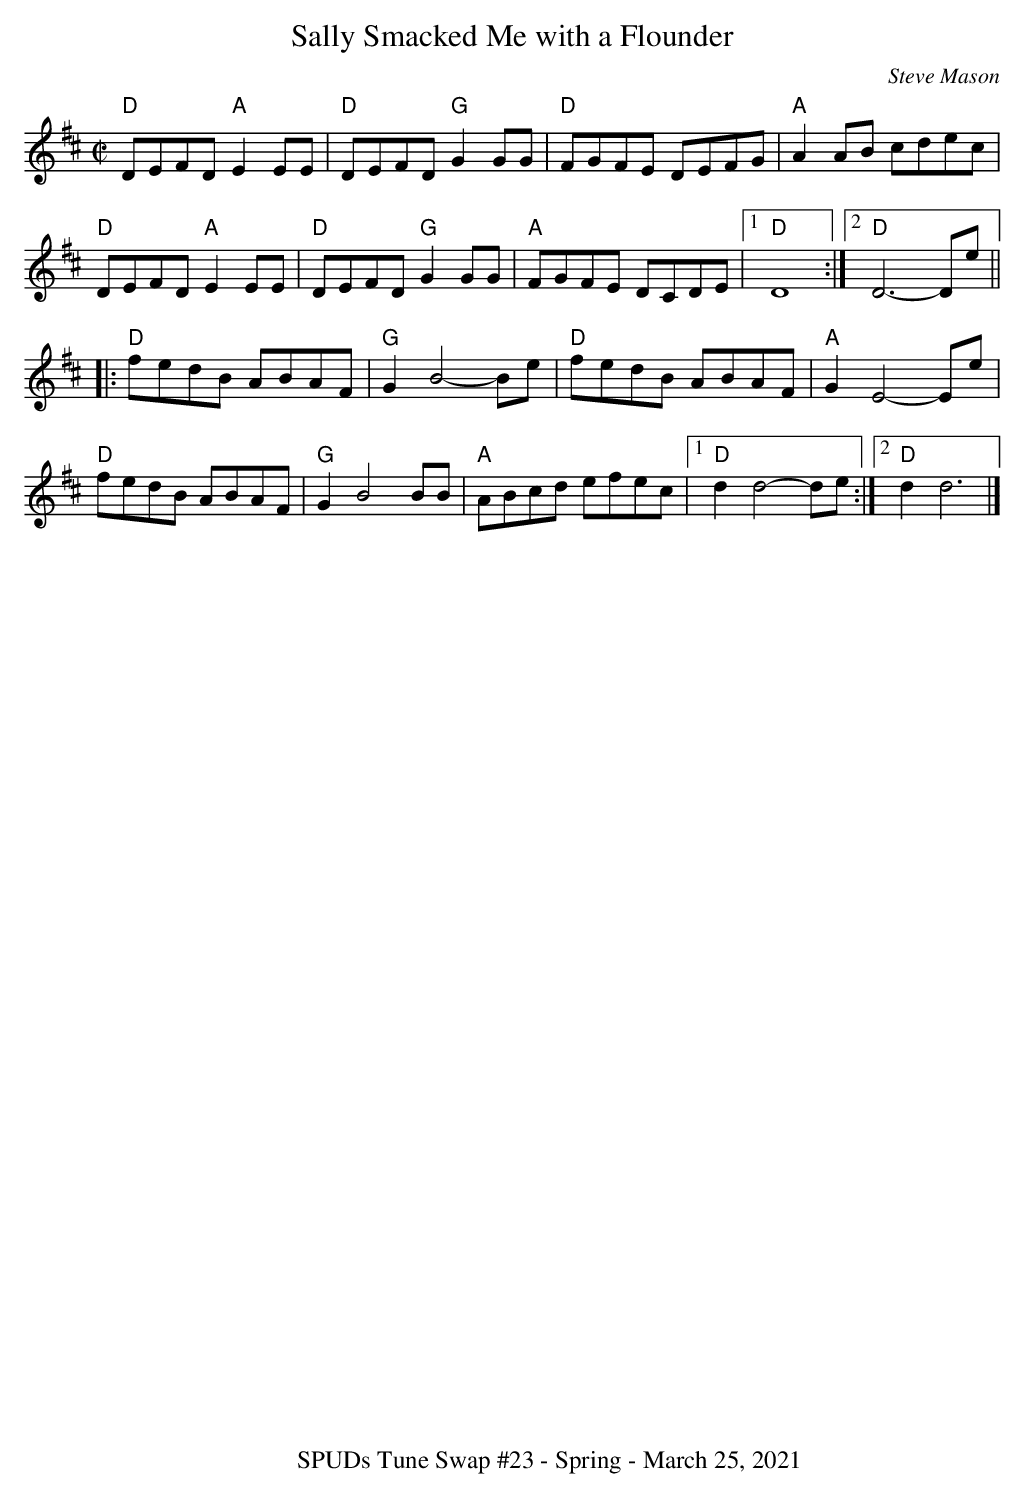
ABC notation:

X:1
T:Sally Smacked Me with a Flounder
C:Steve Mason
M:C|
L:1/8
K:D
"D"DEFD "A"E2EE|"D"DEFD "G"G2GG| "D"FGFE DEFG| "A"A2AB cdec|
"D"DEFD "A"E2EE|"D"DEFD "G"G2GG| "A"FGFE DCDE|1 "D"D8:|2"D"D6-De||
|:"D"fedB ABAF| "G"G2B4-Be|"D"fedB ABAF| "A"G2 E4-Ee|
"D"fedB ABAF| "G"G2B4BB|"A"ABcd efec|1"D"d2 d4-de:|2 "D"d2d6|]
